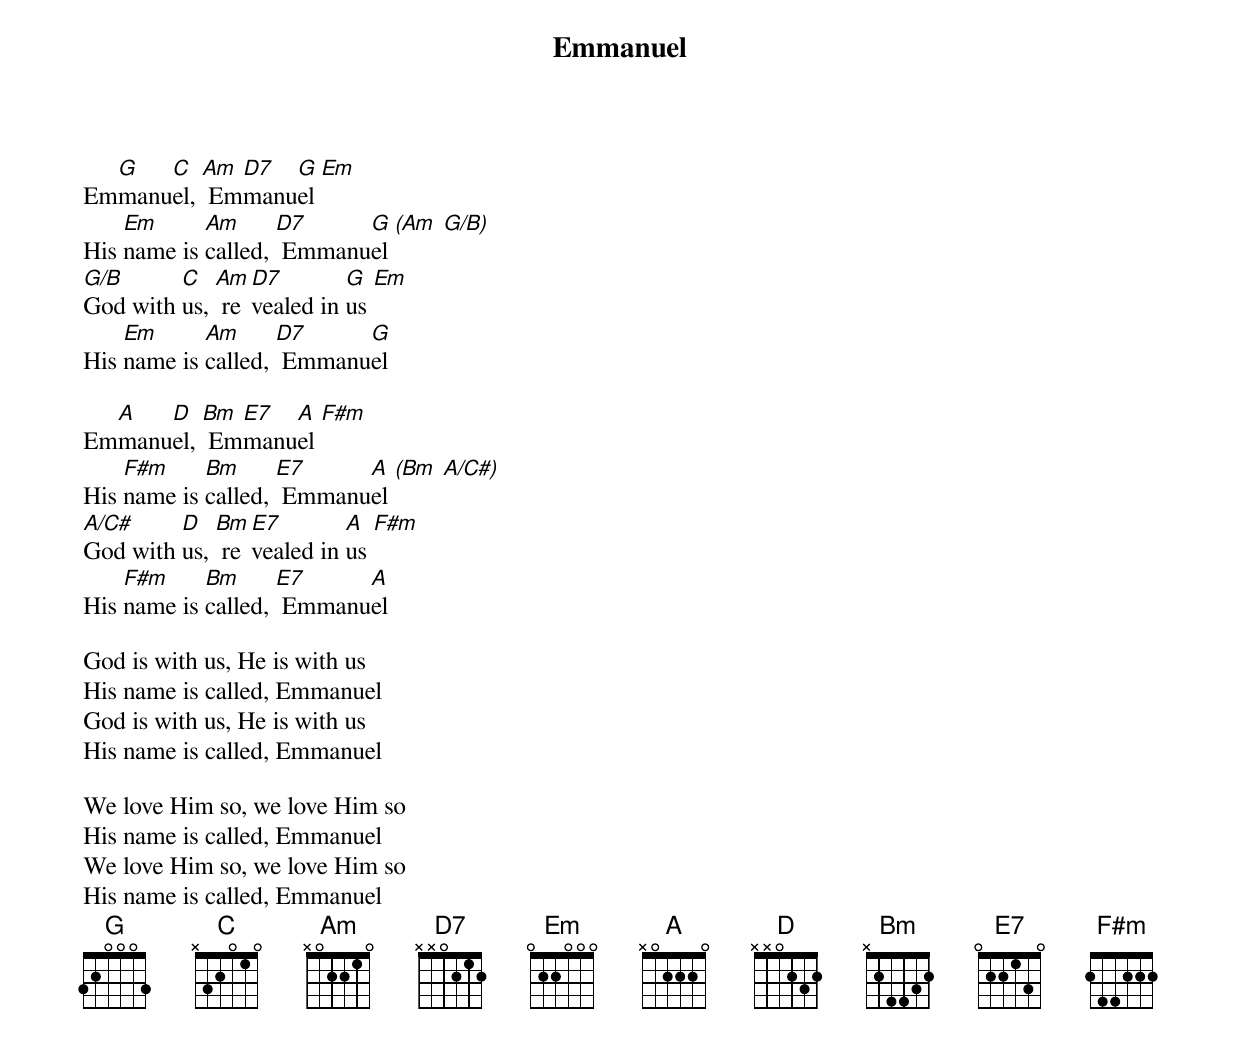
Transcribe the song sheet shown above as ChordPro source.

{title: Emmanuel}
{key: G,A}
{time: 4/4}
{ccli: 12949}
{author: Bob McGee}
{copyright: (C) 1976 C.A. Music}

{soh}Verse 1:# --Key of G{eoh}
Em[G]manu[C]el, [Am] Em[D7]manu[G]el [Em]
His [Em]name is [Am]called, [D7] Emmanu[G]el [(Am  G/B)]
[G/B]God with [C]us, [Am] re[D7]vealed in [G]us [Em]
His [Em]name is [Am]called, [D7] Emmanu[G]el

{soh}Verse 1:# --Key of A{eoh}
Em[A]manu[D]el, [Bm] Em[E7]manu[A]el [F#m]
His [F#m]name is [Bm]called, [E7] Emmanu[A]el [(Bm  A/C#)]
[A/C#]God with [D]us, [Bm] re[E7]vealed in [A]us [F#m]
His [F#m]name is [Bm]called, [E7] Emmanu[A]el

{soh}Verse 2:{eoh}
God is with us, He is with us
His name is called, Emmanuel
God is with us, He is with us
His name is called, Emmanuel

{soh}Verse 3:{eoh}
We love Him so, we love Him so
His name is called, Emmanuel
We love Him so, we love Him so
His name is called, Emmanuel
